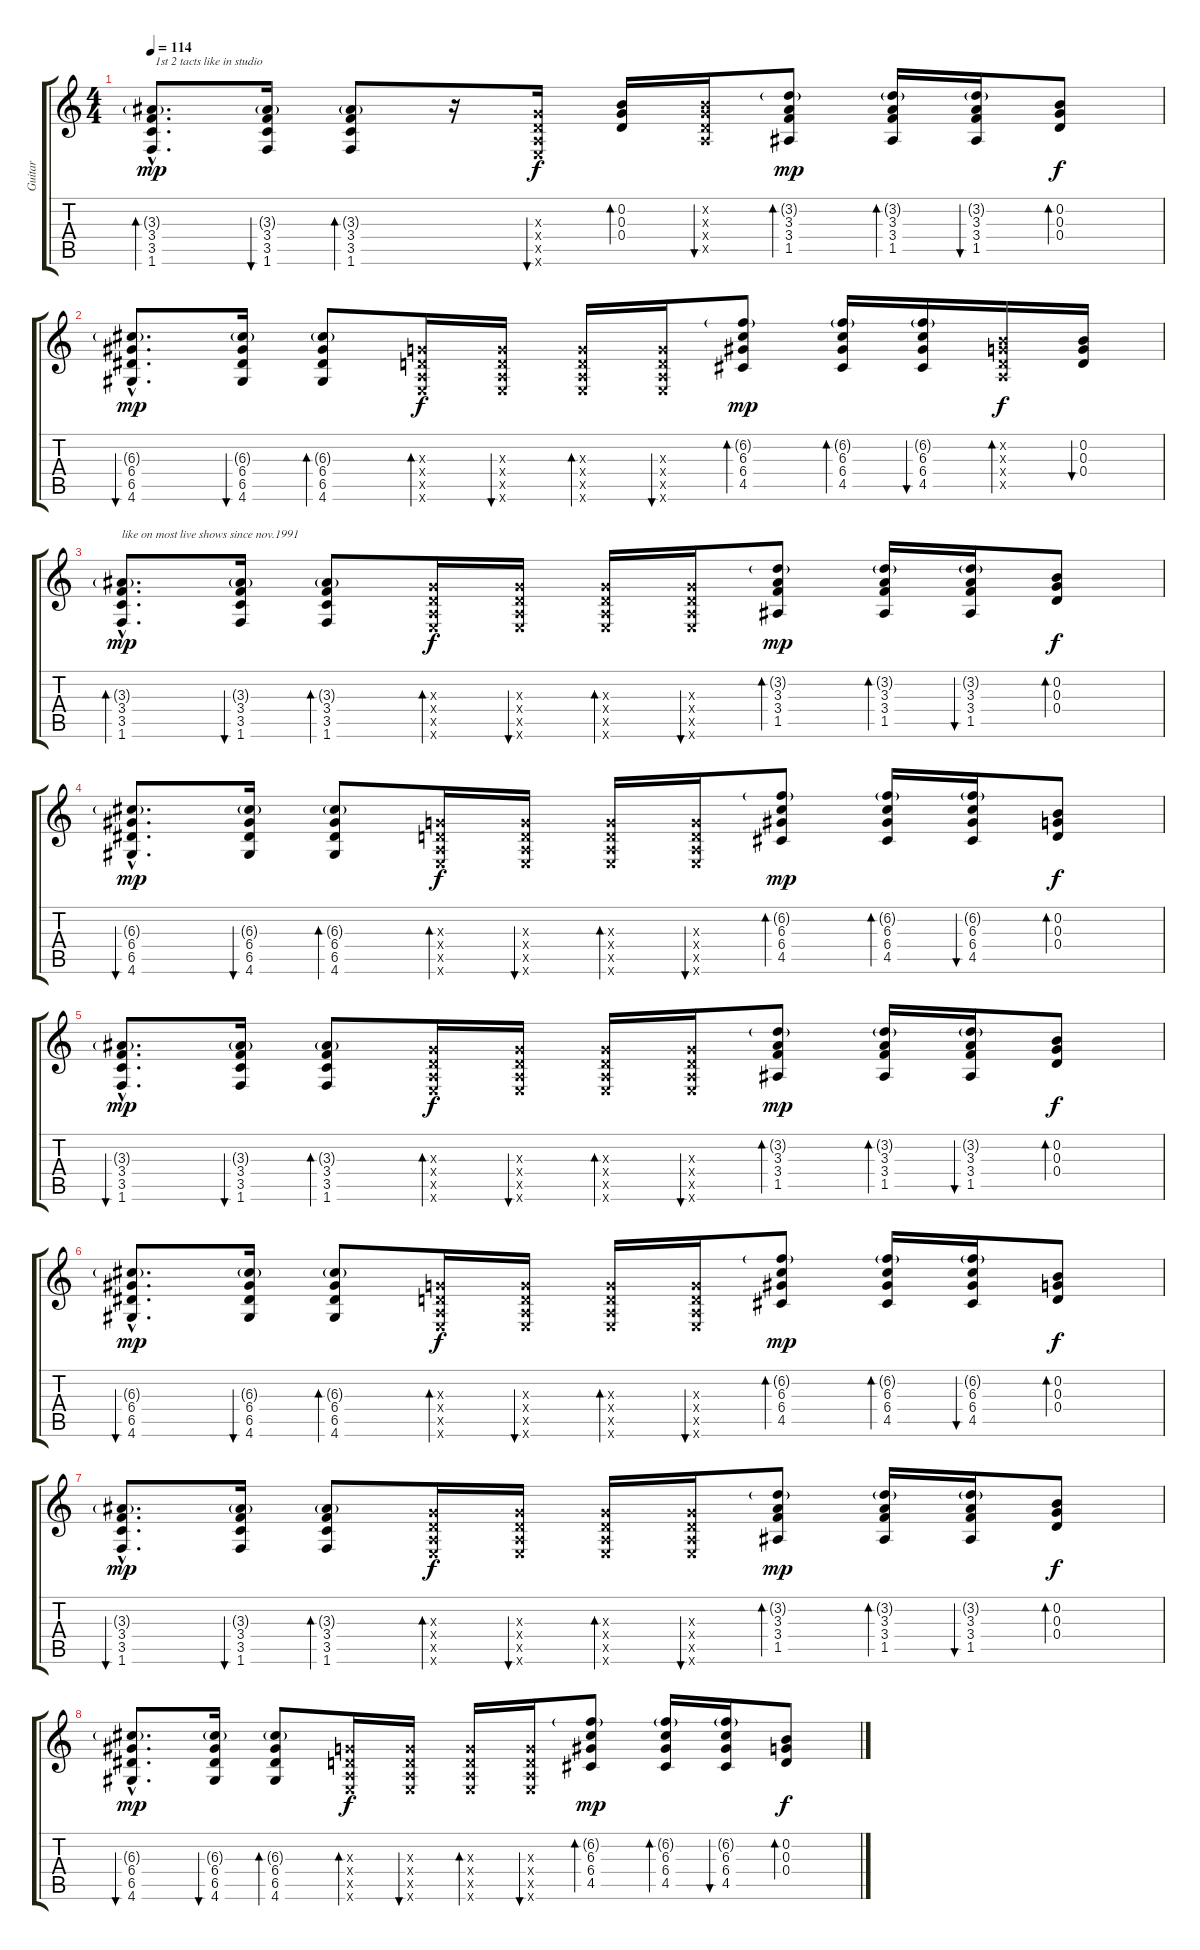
\track ("Guitar" "Guitar") {instrument electricguitarclean}
\staff {score tabs}
\tuning (E4 B3 G3 D3 A2 E2) {hide}
\ts (4 4)
\tempo 114
\clef g2
\ks c
(3.3{g hac} 3.4{hac} 3.5{hac} 1.6{hac}).8{d bd 60 txt " 1st 2 tacts like in studio" dy mp instrument electricguitarclean} (3.3{g} 3.4 3.5 1.6).16{bu 60} (3.3{g} 3.4 3.5 1.6).8{bd 60} r.16 (0.3{x} 0.4{x} 0.5{x} 0.6{x}).16{bu 60 dy f} (0.2 0.3 0.4).16{bd 60} (0.2{x} 0.3{x} 0.4{x} 0.5{x}).16{bu 60} (3.2{g} 3.3 3.4 1.5).8{bd 60 dy mp} (3.2{g} 3.3 3.4 1.5).16{bd 60} (3.2{g} 3.3 3.4 1.5).16{bu 60} (0.2 0.3 0.4).8{bd 60 dy f} |
(6.3{g hac} 6.4{hac} 6.5{hac} 4.6{hac}).8{d bu 60 dy mp} (6.3{g} 6.4 6.5 4.6).16{bu 60} (6.3{g} 6.4 6.5 4.6).8{bd 60} (0.3{x} 0.4{x} 0.5{x} 0.6{x}).16{bd 60 dy f} (0.3{x} 0.4{x} 0.5{x} 0.6{x}).16{bu 60} (0.3{x} 0.4{x} 0.5{x} 0.6{x}).16{bd 60} (0.3{x} 0.4{x} 0.5{x} 0.6{x}).16{bu 60} (6.2{g} 6.3 6.4 4.5).8{bd 60 dy mp} (6.2{g} 6.3 6.4 4.5).16{bd 60} (6.2{g} 6.3 6.4 4.5).16{bu 60} (0.2{x} 0.3{x} 0.4{x} 0.5{x}).16{bd 60 dy f} (0.2 0.3 0.4).16{bu 60} |
(3.3{g hac} 3.4{hac} 3.5{hac} 1.6{hac}).8{d bd 60 txt "like on most live shows since nov.1991" dy mp} (3.3{g} 3.4 3.5 1.6).16{bu 60} (3.3{g} 3.4 3.5 1.6).8{bd 60} (0.3{x} 0.4{x} 0.5{x} 0.6{x}).16{bd 60 dy f} (0.3{x} 0.4{x} 0.5{x} 0.6{x}).16{bu 60} (0.3{x} 0.4{x} 0.5{x} 0.6{x}).16{bd 60} (0.3{x} 0.4{x} 0.5{x} 0.6{x}).16{bu 60} (3.2{g} 3.3 3.4 1.5).8{bd 60 dy mp} (3.2{g} 3.3 3.4 1.5).16{bd 60} (3.2{g} 3.3 3.4 1.5).16{bu 60} (0.2 0.3 0.4).8{bd 60 dy f} |
(6.3{g hac} 6.4{hac} 6.5{hac} 4.6{hac}).8{d bu 60 dy mp} (6.3{g} 6.4 6.5 4.6).16{bu 60} (6.3{g} 6.4 6.5 4.6).8{bd 60} (0.3{x} 0.4{x} 0.5{x} 0.6{x}).16{bd 60 dy f} (0.3{x} 0.4{x} 0.5{x} 0.6{x}).16{bu 60} (0.3{x} 0.4{x} 0.5{x} 0.6{x}).16{bd 60} (0.3{x} 0.4{x} 0.5{x} 0.6{x}).16{bu 60} (6.2{g} 6.3 6.4 4.5).8{bd 60 dy mp instrument distortionguitar} (6.2{g} 6.3 6.4 4.5).16{bd 60} (6.2{g} 6.3 6.4 4.5).16{bu 60} (0.2 0.3 0.4).8{bd 60 dy f} |
(3.3{g hac} 3.4{hac} 3.5{hac} 1.6{hac}).8{d bu 60 dy mp} (3.3{g} 3.4 3.5 1.6).16{bu 60} (3.3{g} 3.4 3.5 1.6).8{bd 60} (0.3{x} 0.4{x} 0.5{x} 0.6{x}).16{bd 60 dy f} (0.3{x} 0.4{x} 0.5{x} 0.6{x}).16{bu 60} (0.3{x} 0.4{x} 0.5{x} 0.6{x}).16{bd 60} (0.3{x} 0.4{x} 0.5{x} 0.6{x}).16{bu 60} (3.2{g} 3.3 3.4 1.5).8{bd 60 dy mp} (3.2{g} 3.3 3.4 1.5).16{bd 60} (3.2{g} 3.3 3.4 1.5).16{bu 60} (0.2 0.3 0.4).8{bd 60 dy f} |
(6.3{g hac} 6.4{hac} 6.5{hac} 4.6{hac}).8{d bu 60 dy mp} (6.3{g} 6.4 6.5 4.6).16{bu 60} (6.3{g} 6.4 6.5 4.6).8{bd 60} (0.3{x} 0.4{x} 0.5{x} 0.6{x}).16{bd 60 dy f} (0.3{x} 0.4{x} 0.5{x} 0.6{x}).16{bu 60} (0.3{x} 0.4{x} 0.5{x} 0.6{x}).16{bd 60} (0.3{x} 0.4{x} 0.5{x} 0.6{x}).16{bu 60} (6.2{g} 6.3 6.4 4.5).8{bd 60 dy mp} (6.2{g} 6.3 6.4 4.5).16{bd 60} (6.2{g} 6.3 6.4 4.5).16{bu 60} (0.2 0.3 0.4).8{bd 60 dy f} |
(3.3{g hac} 3.4{hac} 3.5{hac} 1.6{hac}).8{d bu 60 dy mp} (3.3{g} 3.4 3.5 1.6).16{bu 60} (3.3{g} 3.4 3.5 1.6).8{bd 60} (0.3{x} 0.4{x} 0.5{x} 0.6{x}).16{bd 60 dy f} (0.3{x} 0.4{x} 0.5{x} 0.6{x}).16{bu 60} (0.3{x} 0.4{x} 0.5{x} 0.6{x}).16{bd 60} (0.3{x} 0.4{x} 0.5{x} 0.6{x}).16{bu 60} (3.2{g} 3.3 3.4 1.5).8{bd 60 dy mp} (3.2{g} 3.3 3.4 1.5).16{bd 60} (3.2{g} 3.3 3.4 1.5).16{bu 60} (0.2 0.3 0.4).8{bd 60 dy f} |
(6.3{g hac} 6.4{hac} 6.5{hac} 4.6{hac}).8{d bu 60 dy mp} (6.3{g} 6.4 6.5 4.6).16{bu 60} (6.3{g} 6.4 6.5 4.6).8{bd 60} (0.3{x} 0.4{x} 0.5{x} 0.6{x}).16{bd 60 dy f} (0.3{x} 0.4{x} 0.5{x} 0.6{x}).16{bu 60} (0.3{x} 0.4{x} 0.5{x} 0.6{x}).16{bd 60} (0.3{x} 0.4{x} 0.5{x} 0.6{x}).16{bu 60} (6.2{g} 6.3 6.4 4.5).8{bd 60 dy mp} (6.2{g} 6.3 6.4 4.5).16{bd 60} (6.2{g} 6.3 6.4 4.5).16{bu 60} (0.2 0.3 0.4).8{bd 60 dy f}
